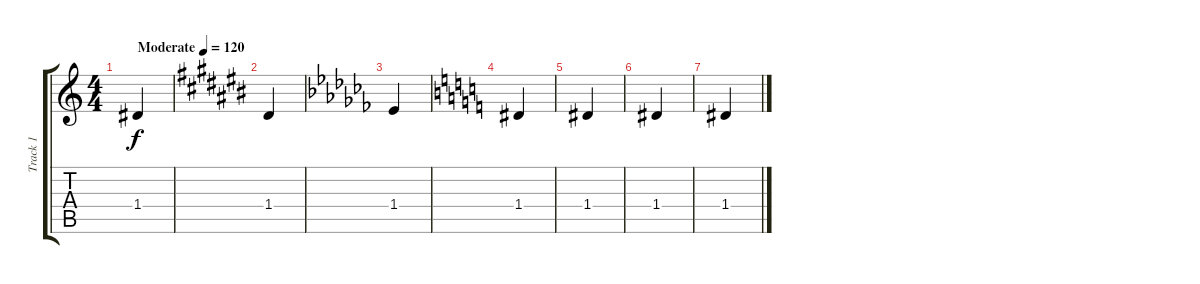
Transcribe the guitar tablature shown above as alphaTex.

\track ("Track 1" "Track 1") {instrument acousticguitarsteel}
\staff {score tabs}
\tuning (E4 B3 G3 D3 A2 E2) {hide}
\ts (4 4)
\tempo (120 "Moderate")
\clef g2
\ks c
1.4.4{dy f instrument acousticguitarsteel} |
\ks c#
1.4.4 |
\ks cb
1.4.4 |
\ks c
1.4.4 |
1.4.4 |
1.4.4 |
1.4.4
